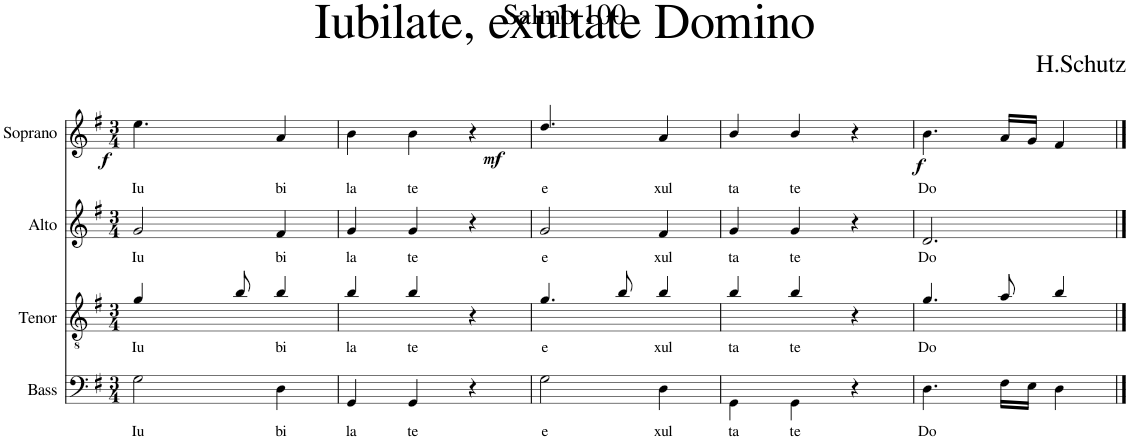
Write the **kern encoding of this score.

**kern	**text	**kern	**text	**kern	**text	**kern	**text	**dynam
*part4	*part4	*part3	*part3	*part2	*part2	*part1	*part1	*part1
*staff4	*staff4	*staff3	*staff3	*staff2	*staff2	*staff1	*staff1	*staff1
*I"Bass	*	*I"Tenor	*	*I"Alto	*	*I"Soprano	*	*
*I'B.	*	*I'T.	*	*I'A.	*	*I'S.	*	*
*clefF4	*	*clefGv2	*	*clefG2	*	*clefG2	*	*
*k[f#]	*	*k[f#]	*	*k[f#]	*	*k[f#]	*	*
*M3/4	*	*M3/4	*	*M3/4	*	*M3/4	*	*
=1	=1	=1	=1	=1	=1	=1	=1	=1
*^	*	*	*	*	*	*	*	*
!	!	!LO:LY:b	!	!LO:LY:b	!	!LO:LY:b	!	!LO:LY:b	!LO:DY:b
!	!	!	!	!	!	!	!	!	!LO:DY:n=1:b
2.ryy	2G\	Iu	4g/	Iu	2g/	Iu	4.ee\	Iu	mf f
.	.	.	8ryy	.	.	.	.	.	.
.	.	.	8b/	.	.	.	8ryy	.	.
!	!	!LO:LY:b	!	!LO:LY:b	!	!LO:LY:b	!	!LO:LY:b	!
.	4D\	bi	4b/	bi	4f#/	bi	4a/	bi	.
=2	=2	=2	=2	=2	=2	=2	=2	=2	=2
!	!	!LO:LY:b	!	!LO:LY:b	!	!LO:LY:b	!	!LO:LY:b	!
*v	*v	*	*	*	*	*	*	*	*
4GG/	la	4b/	la	4g/	la	4b\	la	.
!	!LO:LY:b	!	!LO:LY:b	!	!LO:LY:b	!	!LO:LY:b	!
4GG/	te	4b/	te	4g/	te	4b\	te	.
4r	.	4r	.	4r	.	4r	.	.
=3	=3	=3	=3	=3	=3	=3	=3	=3
!	!LO:LY:b	!	!LO:LY:b	!	!LO:LY:b	!	!LO:LY:b	!
2G\	e	4.g/	e	2g/	e	4.dd\	e	.
.	.	8b/	.	.	.	8ryy	.	.
!	!LO:LY:b	!	!LO:LY:b	!	!LO:LY:b	!	!LO:LY:b	!
4D\	xul	4b/	xul	4f#/	xul	4a/	xul	.
=4	=4	=4	=4	=4	=4	=4	=4	=4
!	!LO:LY:b	!	!LO:LY:b	!	!LO:LY:b	!	!LO:LY:b	!
4GG\	ta	4b/	ta	4g/	ta	4b/	ta	.
!	!LO:LY:b	!	!LO:LY:b	!	!LO:LY:b	!	!LO:LY:b	!
4GG\	te	4b/	te	4g/	te	4b/	te	.
4r	.	4r	.	4r	.	4r	.	.
=5	=5	=5	=5	=5	=5	=5	=5	=5
!	!LO:LY:b	!	!LO:LY:b	!	!LO:LY:b	!	!LO:LY:b	!LO:DY:b
4.D\	Do	4.g/	Do	2.d/	Do	4.b\	Do	f
16F#\LL	.	8a/	.	.	.	16a/LL	.	.
16E\JJ	.	.	.	.	.	16g/JJ	.	.
4D\	.	4b/	.	.	.	4f#/	.	.
==	==	==	==	==	==	==	==	==
*-	*-	*-	*-	*-	*-	*-	*-	*-
